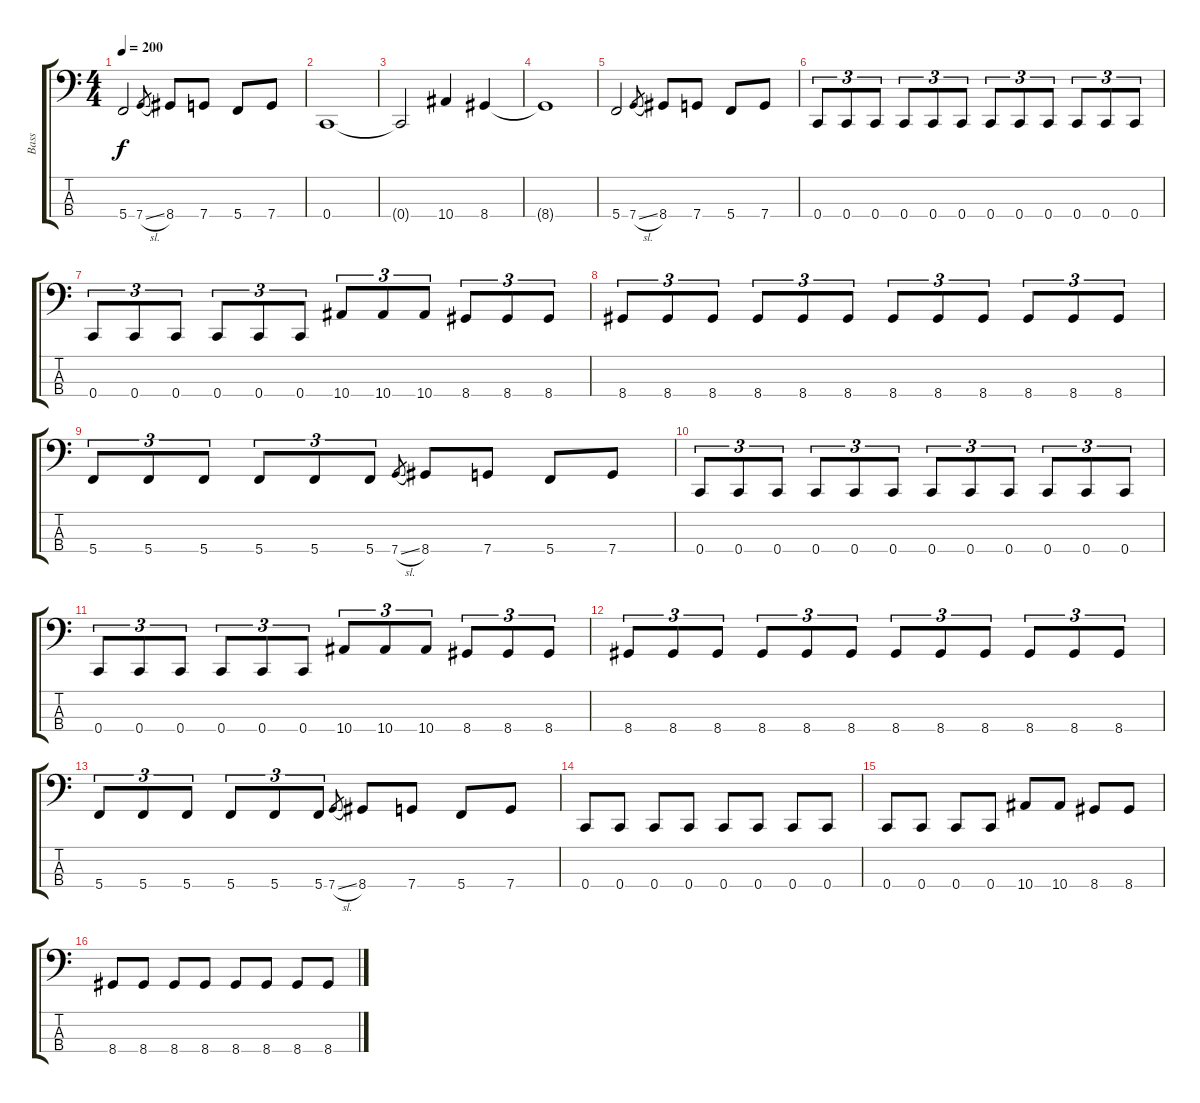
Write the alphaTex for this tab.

\track ("Bass" "Bass") {instrument electricbasspick}
\staff {score tabs}
\tuning (F2 C2 G1 C1) {hide}
\ts (4 4)
\tempo 200
\clef f4
\ks c
5.4.2{dy f} 7.4{sl}.8{gr} 8.4.8 7.4.8 5.4.8 7.4.8 |
0.4.1 |
0.4{t}.2 10.4.4 8.4.4 |
8.4{t}.1 |
5.4.2 7.4{sl}.8{gr} 8.4.8 7.4.8 5.4.8 7.4.8 |
0.4.8{tu (3 2)} 0.4.8{tu (3 2)} 0.4.8{tu (3 2)} 0.4.8{tu (3 2)} 0.4.8{tu (3 2)} 0.4.8{tu (3 2)} 0.4.8{tu (3 2)} 0.4.8{tu (3 2)} 0.4.8{tu (3 2)} 0.4.8{tu (3 2)} 0.4.8{tu (3 2)} 0.4.8{tu (3 2)} |
0.4.8{tu (3 2)} 0.4.8{tu (3 2)} 0.4.8{tu (3 2)} 0.4.8{tu (3 2)} 0.4.8{tu (3 2)} 0.4.8{tu (3 2)} 10.4.8{tu (3 2)} 10.4.8{tu (3 2)} 10.4.8{tu (3 2)} 8.4.8{tu (3 2)} 8.4.8{tu (3 2)} 8.4.8{tu (3 2)} |
8.4.8{tu (3 2)} 8.4.8{tu (3 2)} 8.4.8{tu (3 2)} 8.4.8{tu (3 2)} 8.4.8{tu (3 2)} 8.4.8{tu (3 2)} 8.4.8{tu (3 2)} 8.4.8{tu (3 2)} 8.4.8{tu (3 2)} 8.4.8{tu (3 2)} 8.4.8{tu (3 2)} 8.4.8{tu (3 2)} |
5.4.8{tu (3 2)} 5.4.8{tu (3 2)} 5.4.8{tu (3 2)} 5.4.8{tu (3 2)} 5.4.8{tu (3 2)} 5.4.8{tu (3 2)} 7.4{sl}.8{gr} 8.4.8 7.4.8 5.4.8 7.4.8 |
0.4.8{tu (3 2)} 0.4.8{tu (3 2)} 0.4.8{tu (3 2)} 0.4.8{tu (3 2)} 0.4.8{tu (3 2)} 0.4.8{tu (3 2)} 0.4.8{tu (3 2)} 0.4.8{tu (3 2)} 0.4.8{tu (3 2)} 0.4.8{tu (3 2)} 0.4.8{tu (3 2)} 0.4.8{tu (3 2)} |
0.4.8{tu (3 2)} 0.4.8{tu (3 2)} 0.4.8{tu (3 2)} 0.4.8{tu (3 2)} 0.4.8{tu (3 2)} 0.4.8{tu (3 2)} 10.4.8{tu (3 2)} 10.4.8{tu (3 2)} 10.4.8{tu (3 2)} 8.4.8{tu (3 2)} 8.4.8{tu (3 2)} 8.4.8{tu (3 2)} |
8.4.8{tu (3 2)} 8.4.8{tu (3 2)} 8.4.8{tu (3 2)} 8.4.8{tu (3 2)} 8.4.8{tu (3 2)} 8.4.8{tu (3 2)} 8.4.8{tu (3 2)} 8.4.8{tu (3 2)} 8.4.8{tu (3 2)} 8.4.8{tu (3 2)} 8.4.8{tu (3 2)} 8.4.8{tu (3 2)} |
5.4.8{tu (3 2)} 5.4.8{tu (3 2)} 5.4.8{tu (3 2)} 5.4.8{tu (3 2)} 5.4.8{tu (3 2)} 5.4.8{tu (3 2)} 7.4{sl}.8{gr} 8.4.8 7.4.8 5.4.8 7.4.8 |
0.4.8 0.4.8 0.4.8 0.4.8 0.4.8 0.4.8 0.4.8 0.4.8 |
0.4.8 0.4.8 0.4.8 0.4.8 10.4.8 10.4.8 8.4.8 8.4.8 |
8.4.8 8.4.8 8.4.8 8.4.8 8.4.8 8.4.8 8.4.8 8.4.8
